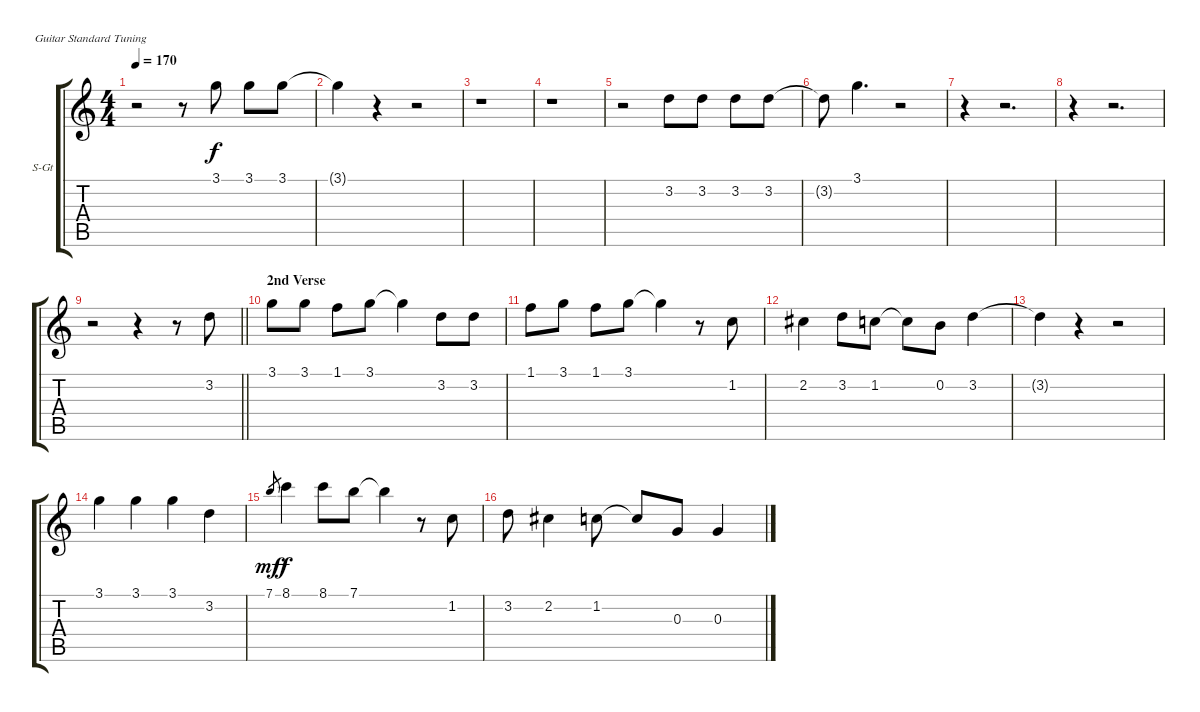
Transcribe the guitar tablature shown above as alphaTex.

\bracketExtendMode groupsimilarinstruments
\firstSystemTrackNameOrientation horizontal
\otherSystemsTrackNameOrientation horizontal
\track ("Vocals" "S-Gt") {mute instrument lead6voice}
\staff {score tabs}
\tuning (E4 B3 G3 D3 A2 E2)
\displaytranspose 12
\ts (4 4)
\tempo 170
\clef g2
\ks c
r.2{dy f} r.8 3.1.8 3.1.8 3.1.8 |
3.1{t}.4 r.4 r.2 |
r.1 |
r.1 |
r.2 3.2.8 3.2.8 3.2.8 3.2.8 |
3.2{t}.8 3.1.4{d} r.2 |
r.4 r.2{d} |
r.4 r.2{d} |
\barLineRight lightlight
r.2 r.4 r.8 3.2.8 |
\section ("" "2nd Verse")
3.1.8 3.1.8 1.1.8 3.1.8 3.1{t}.4 3.2.8 3.2.8 |
1.1.8 3.1.8 1.1.8 3.1.8 3.1{t}.4 r.8 1.2.8 |
2.2.4 3.2.8 1.2.8 1.2{t}.8 0.2.8 3.2.4 |
3.2{t}.4 r.4 r.2 |
3.1.4 3.1.4 3.1.4 3.2.4 |
7.1.8{gr dy mf} 8.1.4{dy f} 8.1.8 7.1.8 7.1{t}.4 r.8 1.2.8 |
3.2.8 2.2.4 1.2.8 1.2{t}.8 0.3.8 0.3.4
